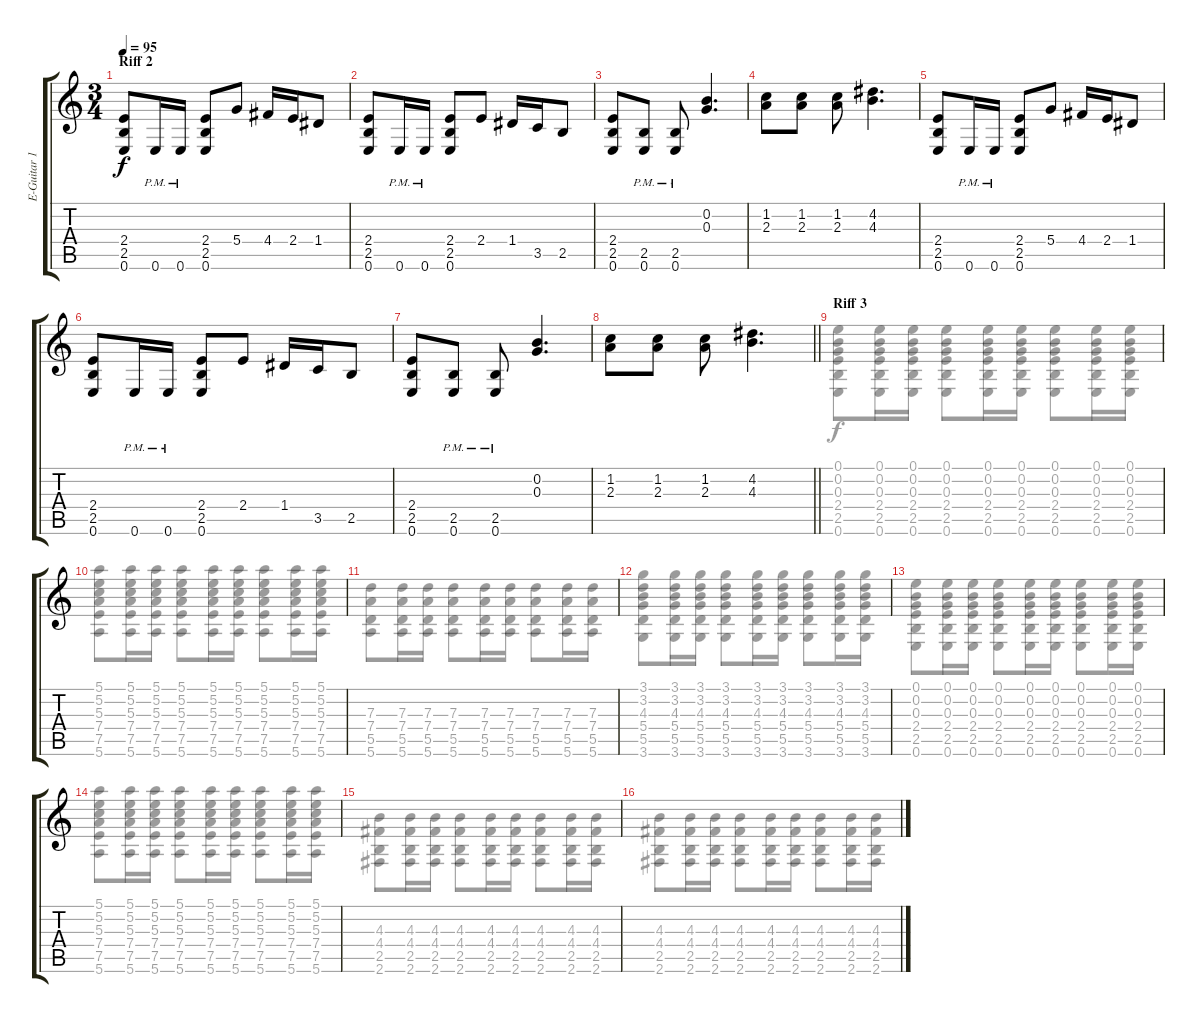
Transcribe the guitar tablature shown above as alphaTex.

\track ("E-Guitar 1" "E-Guitar 1") {instrument distortionguitar}
\staff {score tabs}
\tuning (E4 B3 G3 D3 A2 E2) {hide}
\voice
\ts (3 4)
\section ("" "Riff 2")
\tempo 95
\clef g2
\ks c
(2.4 2.5 0.6).8{dy f} 0.6{pm}.16 0.6{pm}.16 (2.4 2.5 0.6).8 5.4.8 4.4.16 2.4.16 1.4.8 |
(2.4 2.5 0.6).8 0.6{pm}.16 0.6{pm}.16 (2.4 2.5 0.6).8 2.4.8 1.4.16 3.5.16 2.5.8 |
(2.4 2.5 0.6).8 (2.5{pm} 0.6{pm}).8 (2.5{pm} 0.6{pm}).8 (0.2 0.3).4{d} |
(1.2 2.3).8 (1.2 2.3).8 (1.2 2.3).8 (4.2 4.3).4{d} |
(2.4 2.5 0.6).8 0.6{pm}.16 0.6{pm}.16 (2.4 2.5 0.6).8 5.4.8 4.4.16 2.4.16 1.4.8 |
(2.4 2.5 0.6).8 0.6{pm}.16 0.6{pm}.16 (2.4 2.5 0.6).8 2.4.8 1.4.16 3.5.16 2.5.8 |
(2.4 2.5 0.6).8 (2.5{pm} 0.6{pm}).8 (2.5{pm} 0.6{pm}).8 (0.2 0.3).4{d} |
\barLineRight lightlight
(1.2 2.3).8 (1.2 2.3).8 (1.2 2.3).8 (4.2 4.3).4{d} |
\section ("" "Riff 3")
|
|
|
|
|
|
|
\voice
\clef g2
\ottava regular
\simile none
\ks c
|
|
|
|
|
|
|
\barLineRight lightlight
|
(0.1 0.2 0.3 2.4 2.5 0.6).8 (0.1 0.2 0.3 2.4 2.5 0.6).16 (0.1 0.2 0.3 2.4 2.5 0.6).16 (0.1 0.2 0.3 2.4 2.5 0.6).8 (0.1 0.2 0.3 2.4 2.5 0.6).16 (0.1 0.2 0.3 2.4 2.5 0.6).16 (0.1 0.2 0.3 2.4 2.5 0.6).8 (0.1 0.2 0.3 2.4 2.5 0.6).16 (0.1 0.2 0.3 2.4 2.5 0.6).16 |
(5.1 5.2 5.3 7.4 7.5 5.6).8 (5.1 5.2 5.3 7.4 7.5 5.6).16 (5.1 5.2 5.3 7.4 7.5 5.6).16 (5.1 5.2 5.3 7.4 7.5 5.6).8 (5.1 5.2 5.3 7.4 7.5 5.6).16 (5.1 5.2 5.3 7.4 7.5 5.6).16 (5.1 5.2 5.3 7.4 7.5 5.6).8 (5.1 5.2 5.3 7.4 7.5 5.6).16 (5.1 5.2 5.3 7.4 7.5 5.6).16 |
(7.3 7.4 5.5 5.6).8 (7.3 7.4 5.5 5.6).16 (7.3 7.4 5.5 5.6).16 (7.3 7.4 5.5 5.6).8 (7.3 7.4 5.5 5.6).16 (7.3 7.4 5.5 5.6).16 (7.3 7.4 5.5 5.6).8 (7.3 7.4 5.5 5.6).16 (7.3 7.4 5.5 5.6).16 |
(3.1 3.2 4.3 5.4 5.5 3.6).8 (3.1 3.2 4.3 5.4 5.5 3.6).16 (3.1 3.2 4.3 5.4 5.5 3.6).16 (3.1 3.2 4.3 5.4 5.5 3.6).8 (3.1 3.2 4.3 5.4 5.5 3.6).16 (3.1 3.2 4.3 5.4 5.5 3.6).16 (3.1 3.2 4.3 5.4 5.5 3.6).8 (3.1 3.2 4.3 5.4 5.5 3.6).16 (3.1 3.2 4.3 5.4 5.5 3.6).16 |
(0.1 0.2 0.3 2.4 2.5 0.6).8 (0.1 0.2 0.3 2.4 2.5 0.6).16 (0.1 0.2 0.3 2.4 2.5 0.6).16 (0.1 0.2 0.3 2.4 2.5 0.6).8 (0.1 0.2 0.3 2.4 2.5 0.6).16 (0.1 0.2 0.3 2.4 2.5 0.6).16 (0.1 0.2 0.3 2.4 2.5 0.6).8 (0.1 0.2 0.3 2.4 2.5 0.6).16 (0.1 0.2 0.3 2.4 2.5 0.6).16 |
(5.1 5.2 5.3 7.4 7.5 5.6).8 (5.1 5.2 5.3 7.4 7.5 5.6).16 (5.1 5.2 5.3 7.4 7.5 5.6).16 (5.1 5.2 5.3 7.4 7.5 5.6).8 (5.1 5.2 5.3 7.4 7.5 5.6).16 (5.1 5.2 5.3 7.4 7.5 5.6).16 (5.1 5.2 5.3 7.4 7.5 5.6).8 (5.1 5.2 5.3 7.4 7.5 5.6).16 (5.1 5.2 5.3 7.4 7.5 5.6).16 |
(4.3 4.4 2.5 2.6).8 (4.3 4.4 2.5 2.6).16 (4.3 4.4 2.5 2.6).16 (4.3 4.4 2.5 2.6).8 (4.3 4.4 2.5 2.6).16 (4.3 4.4 2.5 2.6).16 (4.3 4.4 2.5 2.6).8 (4.3 4.4 2.5 2.6).16 (4.3 4.4 2.5 2.6).16 |
(4.3 4.4 2.5 2.6).8 (4.3 4.4 2.5 2.6).16 (4.3 4.4 2.5 2.6).16 (4.3 4.4 2.5 2.6).8 (4.3 4.4 2.5 2.6).16 (4.3 4.4 2.5 2.6).16 (4.3 4.4 2.5 2.6).8 (4.3 4.4 2.5 2.6).16 (4.3 4.4 2.5 2.6).16
